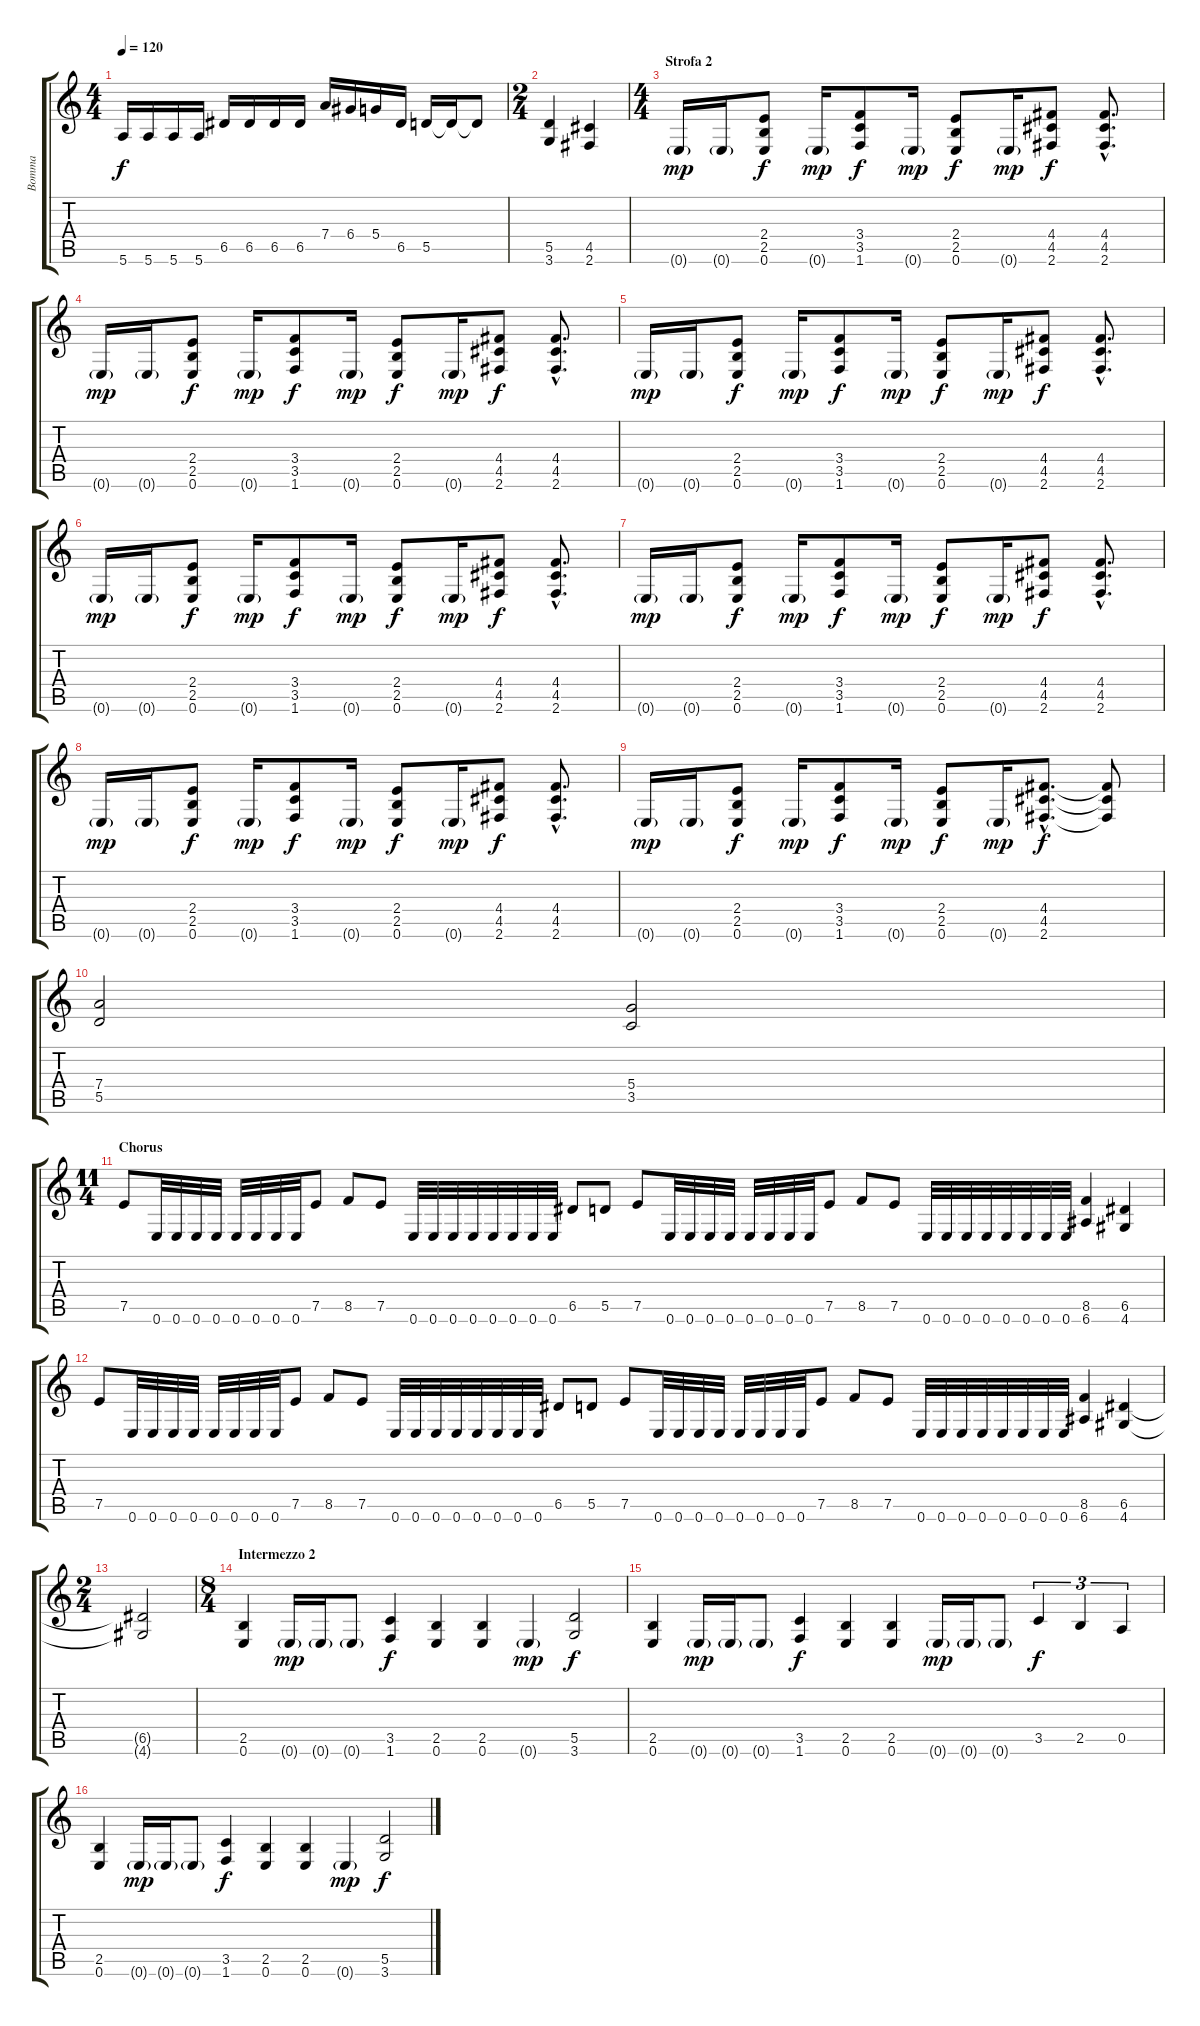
\track ("Bomma" "Bomma") {instrument distortionguitar}
\staff {score tabs}
\tuning (E4 B3 G3 D3 A2 E2) {hide}
\ts (4 4)
\tempo 120
\clef g2
\ks c
5.6.16{dy f} 5.6.16 5.6.16 5.6.16 6.5.16 6.5.16 6.5.16 6.5.16 7.4.16 6.4.16 5.4.16 6.5.16 5.5.16 5.5{t}.16 5.5{t}.8 |
\ts (2 4)
(5.5 3.6).4 (4.5 2.6).4 |
\ts (4 4)
\section ("" "Strofa 2")
0.6{g}.16{dy mp} 0.6{g}.16 (2.4 2.5 0.6).8{dy f} 0.6{g}.16{dy mp} (3.4 3.5 1.6).8{dy f} 0.6{g}.16{dy mp} (2.4 2.5 0.6).8{dy f} 0.6{g}.16{dy mp} (4.4 4.5 2.6).8{dy f} (4.4{hac} 4.5{hac} 2.6{hac}).8{d} |
0.6{g}.16{dy mp} 0.6{g}.16 (2.4 2.5 0.6).8{dy f} 0.6{g}.16{dy mp} (3.4 3.5 1.6).8{dy f} 0.6{g}.16{dy mp} (2.4 2.5 0.6).8{dy f} 0.6{g}.16{dy mp} (4.4 4.5 2.6).8{dy f} (4.4{hac} 4.5{hac} 2.6{hac}).8{d} |
0.6{g}.16{dy mp} 0.6{g}.16 (2.4 2.5 0.6).8{dy f} 0.6{g}.16{dy mp} (3.4 3.5 1.6).8{dy f} 0.6{g}.16{dy mp} (2.4 2.5 0.6).8{dy f} 0.6{g}.16{dy mp} (4.4 4.5 2.6).8{dy f} (4.4{hac} 4.5{hac} 2.6{hac}).8{d} |
0.6{g}.16{dy mp} 0.6{g}.16 (2.4 2.5 0.6).8{dy f} 0.6{g}.16{dy mp} (3.4 3.5 1.6).8{dy f} 0.6{g}.16{dy mp} (2.4 2.5 0.6).8{dy f} 0.6{g}.16{dy mp} (4.4 4.5 2.6).8{dy f} (4.4{hac} 4.5{hac} 2.6{hac}).8{d} |
0.6{g}.16{dy mp} 0.6{g}.16 (2.4 2.5 0.6).8{dy f} 0.6{g}.16{dy mp} (3.4 3.5 1.6).8{dy f} 0.6{g}.16{dy mp} (2.4 2.5 0.6).8{dy f} 0.6{g}.16{dy mp} (4.4 4.5 2.6).8{dy f} (4.4{hac} 4.5{hac} 2.6{hac}).8{d} |
0.6{g}.16{dy mp} 0.6{g}.16 (2.4 2.5 0.6).8{dy f} 0.6{g}.16{dy mp} (3.4 3.5 1.6).8{dy f} 0.6{g}.16{dy mp} (2.4 2.5 0.6).8{dy f} 0.6{g}.16{dy mp} (4.4 4.5 2.6).8{dy f} (4.4{hac} 4.5{hac} 2.6{hac}).8{d} |
0.6{g}.16{dy mp} 0.6{g}.16 (2.4 2.5 0.6).8{dy f} 0.6{g}.16{dy mp} (3.4 3.5 1.6).8{dy f} 0.6{g}.16{dy mp} (2.4 2.5 0.6).8{dy f} 0.6{g}.16{dy mp} (4.4{hac} 4.5{hac} 2.6{hac}).8{d dy f} (4.4{t} 4.5{t} 2.6{t}).8 |
(7.4 5.5).2 (5.4 3.5).2 |
\ts (11 4)
\section ("" "Chorus")
7.5.8 0.6.32 0.6.32 0.6.32 0.6.32 0.6.32 0.6.32 0.6.32 0.6.32 7.5.8 8.5.8 7.5.8 0.6.32 0.6.32 0.6.32 0.6.32 0.6.32 0.6.32 0.6.32 0.6.32 6.5.8 5.5.8 7.5.8 0.6.32 0.6.32 0.6.32 0.6.32 0.6.32 0.6.32 0.6.32 0.6.32 7.5.8 8.5.8 7.5.8 0.6.32 0.6.32 0.6.32 0.6.32 0.6.32 0.6.32 0.6.32 0.6.32 (8.5 6.6).4 (6.5 4.6).4 |
7.5.8 0.6.32 0.6.32 0.6.32 0.6.32 0.6.32 0.6.32 0.6.32 0.6.32 7.5.8 8.5.8 7.5.8 0.6.32 0.6.32 0.6.32 0.6.32 0.6.32 0.6.32 0.6.32 0.6.32 6.5.8 5.5.8 7.5.8 0.6.32 0.6.32 0.6.32 0.6.32 0.6.32 0.6.32 0.6.32 0.6.32 7.5.8 8.5.8 7.5.8 0.6.32 0.6.32 0.6.32 0.6.32 0.6.32 0.6.32 0.6.32 0.6.32 (8.5 6.6).4 (6.5 4.6).4 |
\ts (2 4)
(6.5{t} 4.6{t}).2 |
\ts (8 4)
\section ("" "Intermezzo 2")
(2.5 0.6).4 0.6{g}.16{dy mp} 0.6{g}.16 0.6{g}.8 (3.5 1.6).4{dy f} (2.5 0.6).4 (2.5 0.6).4 0.6{g}.4{dy mp} (5.5 3.6).2{dy f} |
(2.5 0.6).4 0.6{g}.16{dy mp} 0.6{g}.16 0.6{g}.8 (3.5 1.6).4{dy f} (2.5 0.6).4 (2.5 0.6).4 0.6{g}.16{dy mp} 0.6{g}.16 0.6{g}.8 3.5.4{tu (3 2) dy f} 2.5.4{tu (3 2)} 0.5.4{tu (3 2)} |
(2.5 0.6).4 0.6{g}.16{dy mp} 0.6{g}.16 0.6{g}.8 (3.5 1.6).4{dy f} (2.5 0.6).4 (2.5 0.6).4 0.6{g}.4{dy mp} (5.5 3.6).2{dy f}
